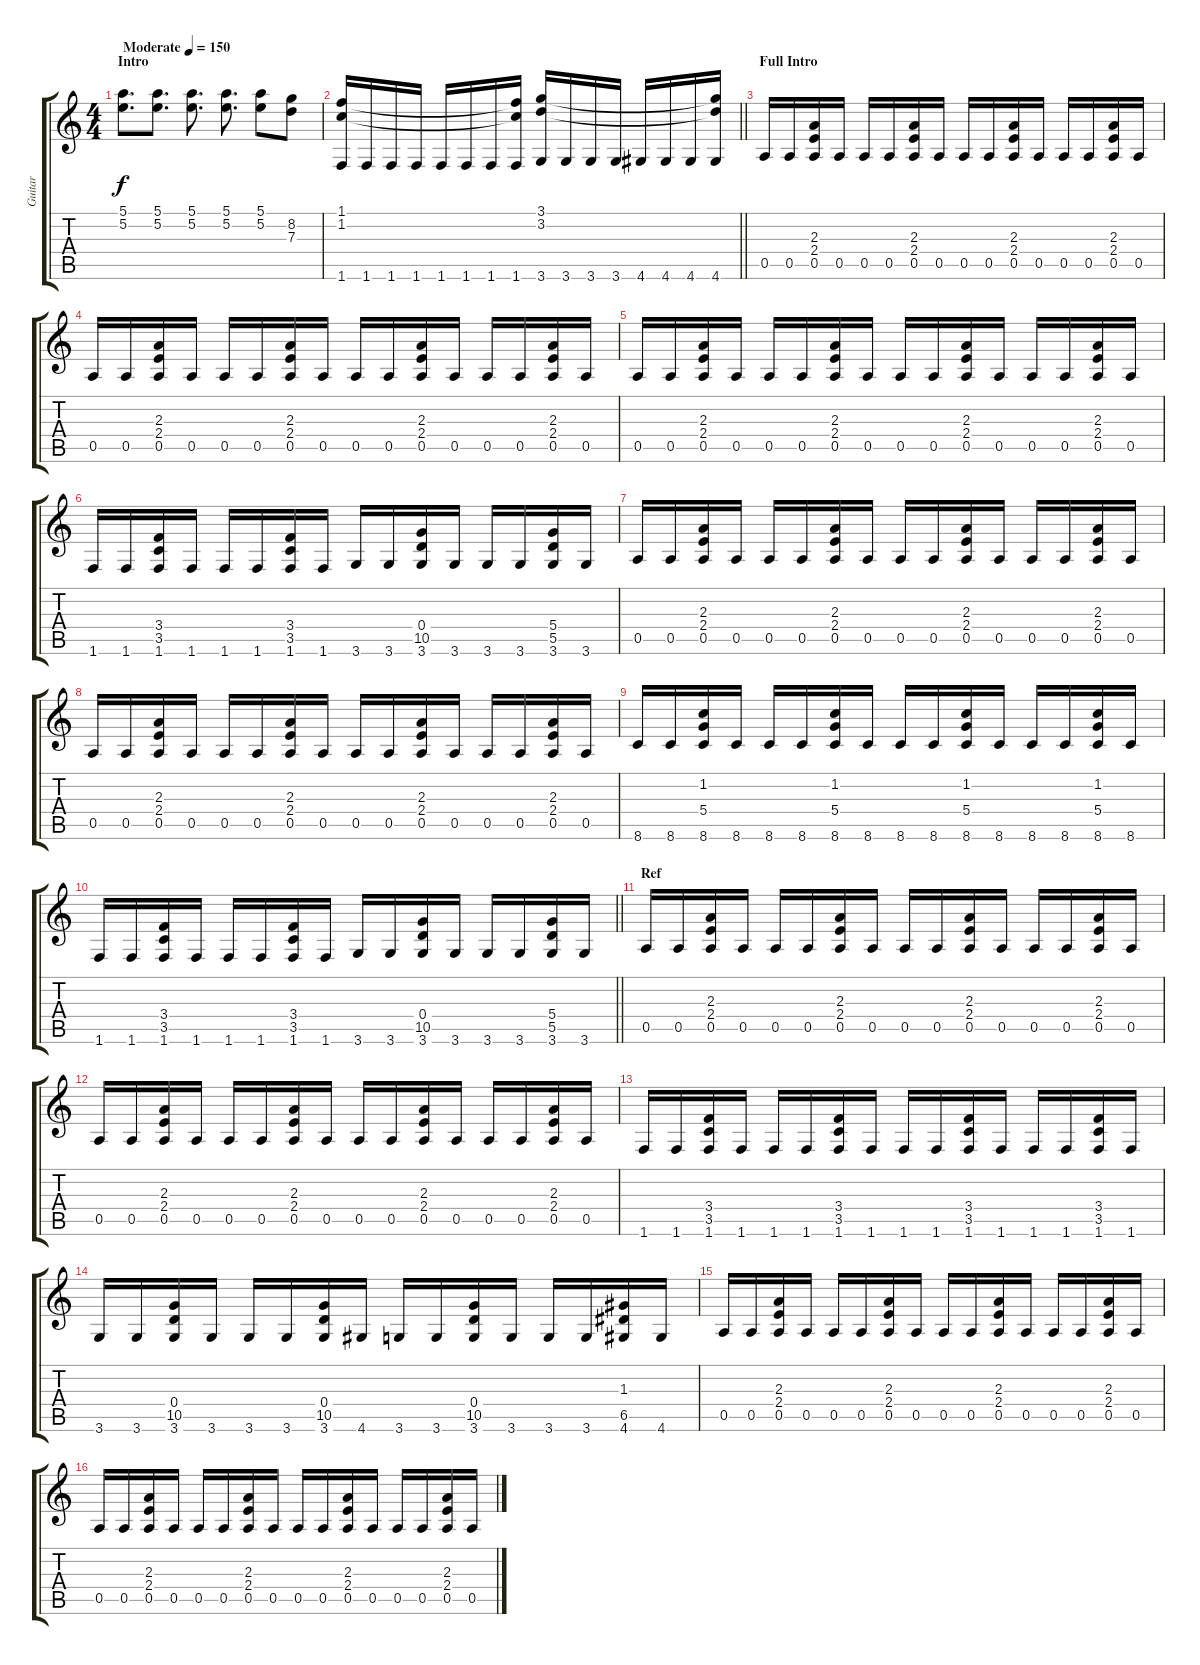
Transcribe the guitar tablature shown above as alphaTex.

\track ("Guitar" "Guitar") {instrument acousticguitarsteel}
\staff {score tabs}
\tuning (E4 B3 G3 D3 A2 E2) {hide}
\ts (4 4)
\section ("" "Intro")
\tempo (150 "Moderate")
\clef g2
\ks c
(5.1 5.2).8{d dy f instrument acousticguitarsteel} (5.1 5.2).8{d} (5.1 5.2).8{d} (5.1 5.2).8{d} (5.1 5.2).8 (8.2 7.3).8 |
\barLineRight lightlight
(1.1 1.2 1.6).16 1.6.16 1.6.16 1.6.16 1.6.16 1.6.16 1.6.16 (1.1{t} 1.2{t} 1.6).16 (3.1 3.2 3.6).16 3.6.16 3.6.16 3.6.16 4.6.16 4.6.16 4.6.16 (3.1{t} 3.2{t} 4.6).16 |
\section ("" "Full Intro")
0.5.16 0.5.16 (2.3 2.4 0.5).16 0.5.16 0.5.16 0.5.16 (2.3 2.4 0.5).16 0.5.16 0.5.16 0.5.16 (2.3 2.4 0.5).16 0.5.16 0.5.16 0.5.16 (2.3 2.4 0.5).16 0.5.16 |
0.5.16 0.5.16 (2.3 2.4 0.5).16 0.5.16 0.5.16 0.5.16 (2.3 2.4 0.5).16 0.5.16 0.5.16 0.5.16 (2.3 2.4 0.5).16 0.5.16 0.5.16 0.5.16 (2.3 2.4 0.5).16 0.5.16 |
0.5.16 0.5.16 (2.3 2.4 0.5).16 0.5.16 0.5.16 0.5.16 (2.3 2.4 0.5).16 0.5.16 0.5.16 0.5.16 (2.3 2.4 0.5).16 0.5.16 0.5.16 0.5.16 (2.3 2.4 0.5).16 0.5.16 |
1.6.16 1.6.16 (3.4 3.5 1.6).16 1.6.16 1.6.16 1.6.16 (3.4 3.5 1.6).16 1.6.16 3.6.16 3.6.16 (0.4 10.5 3.6).16 3.6.16 3.6.16 3.6.16 (5.4 5.5 3.6).16 3.6.16 |
0.5.16 0.5.16 (2.3 2.4 0.5).16 0.5.16 0.5.16 0.5.16 (2.3 2.4 0.5).16 0.5.16 0.5.16 0.5.16 (2.3 2.4 0.5).16 0.5.16 0.5.16 0.5.16 (2.3 2.4 0.5).16 0.5.16 |
0.5.16 0.5.16 (2.3 2.4 0.5).16 0.5.16 0.5.16 0.5.16 (2.3 2.4 0.5).16 0.5.16 0.5.16 0.5.16 (2.3 2.4 0.5).16 0.5.16 0.5.16 0.5.16 (2.3 2.4 0.5).16 0.5.16 |
8.6.16 8.6.16 (1.2 5.4 8.6).16 8.6.16 8.6.16 8.6.16 (1.2 5.4 8.6).16 8.6.16 8.6.16 8.6.16 (1.2 5.4 8.6).16 8.6.16 8.6.16 8.6.16 (1.2 5.4 8.6).16 8.6.16 |
\barLineRight lightlight
1.6.16 1.6.16 (3.4 3.5 1.6).16 1.6.16 1.6.16 1.6.16 (3.4 3.5 1.6).16 1.6.16 3.6.16 3.6.16 (0.4 10.5 3.6).16 3.6.16 3.6.16 3.6.16 (5.4 5.5 3.6).16 3.6.16 |
\section ("" "Ref")
0.5.16 0.5.16 (2.3 2.4 0.5).16 0.5.16 0.5.16 0.5.16 (2.3 2.4 0.5).16 0.5.16 0.5.16 0.5.16 (2.3 2.4 0.5).16 0.5.16 0.5.16 0.5.16 (2.3 2.4 0.5).16 0.5.16 |
0.5.16 0.5.16 (2.3 2.4 0.5).16 0.5.16 0.5.16 0.5.16 (2.3 2.4 0.5).16 0.5.16 0.5.16 0.5.16 (2.3 2.4 0.5).16 0.5.16 0.5.16 0.5.16 (2.3 2.4 0.5).16 0.5.16 |
1.6.16 1.6.16 (3.4 3.5 1.6).16 1.6.16 1.6.16 1.6.16 (3.4 3.5 1.6).16 1.6.16 1.6.16 1.6.16 (3.4 3.5 1.6).16 1.6.16 1.6.16 1.6.16 (3.4 3.5 1.6).16 1.6.16 |
3.6.16 3.6.16 (0.4 10.5 3.6).16 3.6.16 3.6.16 3.6.16 (0.4 10.5 3.6).16 4.6.16 3.6.16 3.6.16 (0.4 10.5 3.6).16 3.6.16 3.6.16 3.6.16 (1.3 6.5 4.6).16 4.6.16 |
0.5.16 0.5.16 (2.3 2.4 0.5).16 0.5.16 0.5.16 0.5.16 (2.3 2.4 0.5).16 0.5.16 0.5.16 0.5.16 (2.3 2.4 0.5).16 0.5.16 0.5.16 0.5.16 (2.3 2.4 0.5).16 0.5.16 |
0.5.16 0.5.16 (2.3 2.4 0.5).16 0.5.16 0.5.16 0.5.16 (2.3 2.4 0.5).16 0.5.16 0.5.16 0.5.16 (2.3 2.4 0.5).16 0.5.16 0.5.16 0.5.16 (2.3 2.4 0.5).16 0.5.16
